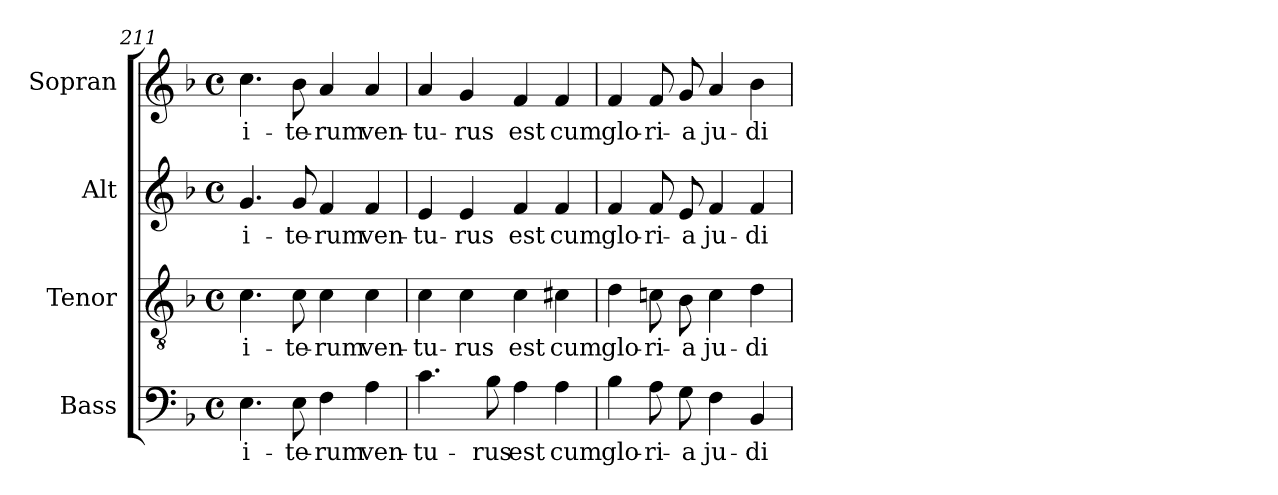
**kern	**text	**kern	**text	**kern	**text	**kern	**text
*part4	*part4	*part3	*part3	*part2	*part2	*part1	*part1
*staff4	*staff4	*staff3	*staff3	*staff2	*staff2	*staff1	*staff1
*I"Bass	*	*I"Tenor	*	*I"Alt	*	*I"Sopran	*
*I'B.	*	*I'T.	*	*I'A.	*	*I'S.	*
*clefF4	*	*clefGv2	*	*clefG2	*	*clefG2	*
*k[b-]	*	*k[b-]	*	*k[b-]	*	*k[b-]	*
*F:	*	*F:	*	*F:	*	*F:	*
*M4/4	*	*M4/4	*	*M4/4	*	*M4/4	*
*met(c)	*	*met(c)	*	*met(c)	*	*met(c)	*
=211	=211	=211	=211	=211	=211	=211	=211
!	!LO:LY:b	!	!LO:LY:b	!	!LO:LY:b	!	!LO:LY:b
4.E\	i-	4.c\	i-	4.g/	i-	4.cc\	i-
!	!LO:LY:b	!	!LO:LY:b	!	!LO:LY:b	!	!LO:LY:b
8E\	-te-	8c\	-te-	8g/	-te-	8b-\	-te-
!	!LO:LY:b	!	!LO:LY:b	!	!LO:LY:b	!	!LO:LY:b
4F\	-rum	4c\	-rum	4f/	-rum	4a/	-rum
!	!LO:LY:b	!	!LO:LY:b	!	!LO:LY:b	!	!LO:LY:b
4A\	ven-	4c\	ven-	4f/	ven-	4a/	ven-
=212	=212	=212	=212	=212	=212	=212	=212
!	!LO:LY:b	!	!LO:LY:b	!	!LO:LY:b	!	!LO:LY:b
4.c\	-tu-	4c\	-tu-	4e/	-tu-	4a/	-tu-
!	!	!	!LO:LY:b	!	!LO:LY:b	!	!LO:LY:b
.	.	4c\	-rus	4e/	-rus	4g/	-rus
!	!LO:LY:b	!	!	!	!	!	!
8B-\	-rus	.	.	.	.	.	.
!	!LO:LY:b	!	!LO:LY:b	!	!LO:LY:b	!	!LO:LY:b
4A\	est	4c\	est	4f/	est	4f/	est
!	!LO:LY:b	!	!LO:LY:b	!	!LO:LY:b	!	!LO:LY:b
4A\	cum	4c#X\	cum	4f/	cum	4f/	cum
=213	=213	=213	=213	=213	=213	=213	=213
!	!LO:LY:b	!	!LO:LY:b	!	!LO:LY:b	!	!LO:LY:b
4B-\	glo-	4d\	glo-	4f/	glo-	4f/	glo-
!	!LO:LY:b	!	!LO:LY:b	!	!LO:LY:b	!	!LO:LY:b
8A\	-ri-	8cn\	-ri-	8f/	-ri-	8f/	-ri-
!	!LO:LY:b	!	!LO:LY:b	!	!LO:LY:b	!	!LO:LY:b
8G\	-a	8B-\	-a	8e/	-a	8g/	-a
!	!LO:LY:b	!	!LO:LY:b	!	!LO:LY:b	!	!LO:LY:b
4F\	ju-	4c\	ju-	4f/	ju-	4a/	ju-
!	!LO:LY:b	!	!LO:LY:b	!	!LO:LY:b	!	!LO:LY:b
4BB-/	-di-	4d\	-di-	4f/	-di-	4b-\	-di-
=	=	=	=	=	=	=	=
*-	*-	*-	*-	*-	*-	*-	*-
